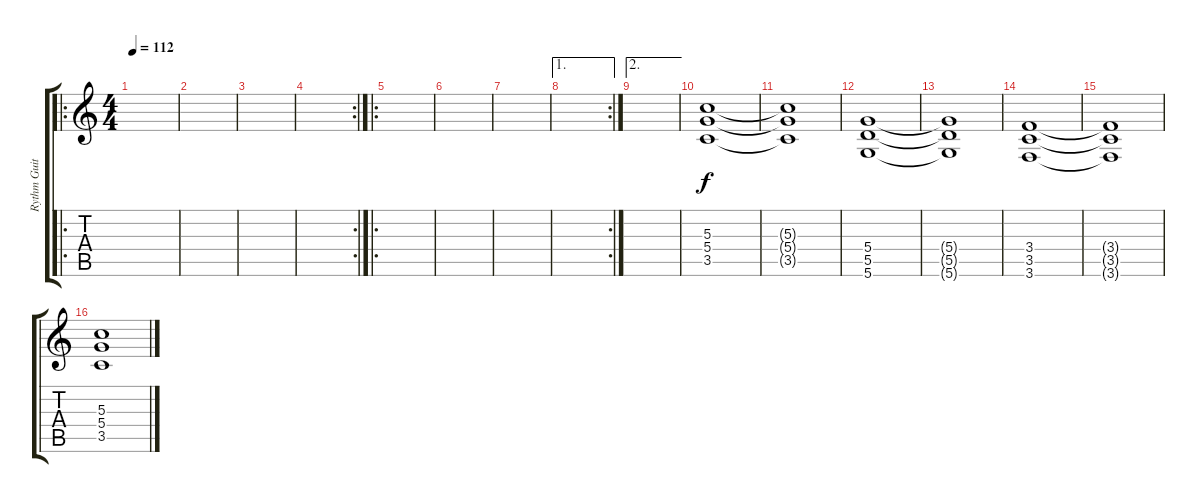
\track ("Rythm Guitar" "Rythm Guit") {instrument overdrivenguitar}
\staff {score tabs}
\tuning (E4 B3 G3 D3 A2 D2) {hide}
\ro
\ts (4 4)
\tempo 112
\clef g2
\ks c
|
|
|
\rc 2
|
\ro
|
|
|
\ae 1
\rc 2
|
\ae 2
|
(5.3 5.4 3.5).1 |
(5.3{t} 5.4{t} 3.5{t}).1 |
(5.4 5.5 5.6).1 |
(5.4{t} 5.5{t} 5.6{t}).1 |
(3.4 3.5 3.6).1 |
(3.4{t} 3.5{t} 3.6{t}).1 |
(5.3 5.4 3.5).1
